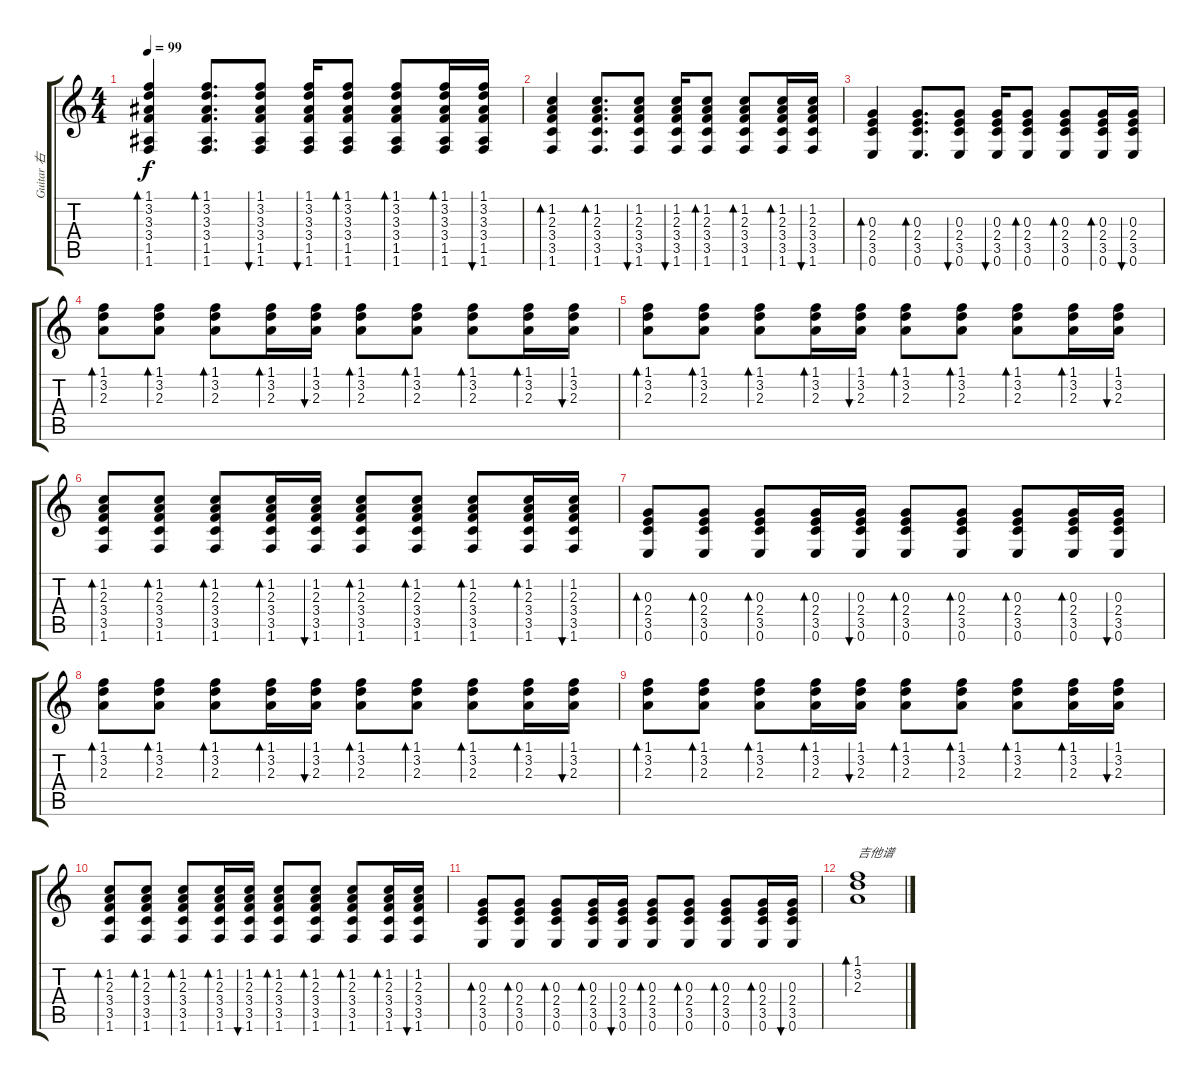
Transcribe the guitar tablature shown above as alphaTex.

\track ("Guitar 右" "Guitar 右") {instrument acousticguitarsteel}
\staff {score tabs}
\tuning (E4 B3 G3 D3 A2 E2) {hide}
\ts (4 4)
\tempo 99
\clef g2
\ks c
(1.1 3.2 3.3 3.4 1.5 1.6).4{bd 30 dy f} (1.1 3.2 3.3 3.4 1.5 1.6).8{d bd 30} (1.1 3.2 3.3 3.4 1.5 1.6).8{bu 30} (1.1 3.2 3.3 3.4 1.5 1.6).16{bu 30} (1.1 3.2 3.3 3.4 1.5 1.6).8{bd 30} (1.1 3.2 3.3 3.4 1.5 1.6).8{bd 30} (1.1 3.2 3.3 3.4 1.5 1.6).16{bd 30} (1.1 3.2 3.3 3.4 1.5 1.6).16{bu 30} |
(1.2 2.3 3.4 3.5 1.6).4{bd 30} (1.2 2.3 3.4 3.5 1.6).8{d bd 30} (1.2 2.3 3.4 3.5 1.6).8{bu 30} (1.2 2.3 3.4 3.5 1.6).16{bu 30} (1.2 2.3 3.4 3.5 1.6).8{bd 30} (1.2 2.3 3.4 3.5 1.6).8{bd 30} (1.2 2.3 3.4 3.5 1.6).16{bd 30} (1.2 2.3 3.4 3.5 1.6).16{bu 30} |
(0.3 2.4 3.5 0.6).4{bd 30} (0.3 2.4 3.5 0.6).8{d bd 30} (0.3 2.4 3.5 0.6).8{bu 30} (0.3 2.4 3.5 0.6).16{bu 30} (0.3 2.4 3.5 0.6).8{bd 30} (0.3 2.4 3.5 0.6).8{bd 30} (0.3 2.4 3.5 0.6).16{bd 30} (0.3 2.4 3.5 0.6).16{bu 30} |
(1.1 3.2 2.3).8{bd 30} (1.1 3.2 2.3).8{bd 30} (1.1 3.2 2.3).8{bd 30} (1.1 3.2 2.3).16{bd 30} (1.1 3.2 2.3).16{bu 30} (1.1 3.2 2.3).8{bd 30} (1.1 3.2 2.3).8{bd 30} (1.1 3.2 2.3).8{bd 30} (1.1 3.2 2.3).16{bd 30} (1.1 3.2 2.3).16{bu 30} |
(1.1 3.2 2.3).8{bd 30} (1.1 3.2 2.3).8{bd 30} (1.1 3.2 2.3).8{bd 30} (1.1 3.2 2.3).16{bd 30} (1.1 3.2 2.3).16{bu 30} (1.1 3.2 2.3).8{bd 30} (1.1 3.2 2.3).8{bd 30} (1.1 3.2 2.3).8{bd 30} (1.1 3.2 2.3).16{bd 30} (1.1 3.2 2.3).16{bu 30} |
(1.2 2.3 3.4 3.5 1.6).8{bd 30} (1.2 2.3 3.4 3.5 1.6).8{bd 30} (1.2 2.3 3.4 3.5 1.6).8{bd 30} (1.2 2.3 3.4 3.5 1.6).16{bd 30} (1.2 2.3 3.4 3.5 1.6).16{bu 30} (1.2 2.3 3.4 3.5 1.6).8{bd 30} (1.2 2.3 3.4 3.5 1.6).8{bd 30} (1.2 2.3 3.4 3.5 1.6).8{bd 30} (1.2 2.3 3.4 3.5 1.6).16{bd 30} (1.2 2.3 3.4 3.5 1.6).16{bu 30} |
(0.3 2.4 3.5 0.6).8{bd 30} (0.3 2.4 3.5 0.6).8{bd 30} (0.3 2.4 3.5 0.6).8{bd 30} (0.3 2.4 3.5 0.6).16{bd 30} (0.3 2.4 3.5 0.6).16{bu 30} (0.3 2.4 3.5 0.6).8{bd 30} (0.3 2.4 3.5 0.6).8{bd 30} (0.3 2.4 3.5 0.6).8{bd 30} (0.3 2.4 3.5 0.6).16{bd 30} (0.3 2.4 3.5 0.6).16{bu 30} |
(1.1 3.2 2.3).8{bd 30} (1.1 3.2 2.3).8{bd 30} (1.1 3.2 2.3).8{bd 30} (1.1 3.2 2.3).16{bd 30} (1.1 3.2 2.3).16{bu 30} (1.1 3.2 2.3).8{bd 30} (1.1 3.2 2.3).8{bd 30} (1.1 3.2 2.3).8{bd 30} (1.1 3.2 2.3).16{bd 30} (1.1 3.2 2.3).16{bu 30} |
(1.1 3.2 2.3).8{bd 30} (1.1 3.2 2.3).8{bd 30} (1.1 3.2 2.3).8{bd 30} (1.1 3.2 2.3).16{bd 30} (1.1 3.2 2.3).16{bu 30} (1.1 3.2 2.3).8{bd 30} (1.1 3.2 2.3).8{bd 30} (1.1 3.2 2.3).8{bd 30} (1.1 3.2 2.3).16{bd 30} (1.1 3.2 2.3).16{bu 30} |
(1.2 2.3 3.4 3.5 1.6).8{bd 30} (1.2 2.3 3.4 3.5 1.6).8{bd 30} (1.2 2.3 3.4 3.5 1.6).8{bd 30} (1.2 2.3 3.4 3.5 1.6).16{bd 30} (1.2 2.3 3.4 3.5 1.6).16{bu 30} (1.2 2.3 3.4 3.5 1.6).8{bd 30} (1.2 2.3 3.4 3.5 1.6).8{bd 30} (1.2 2.3 3.4 3.5 1.6).8{bd 30} (1.2 2.3 3.4 3.5 1.6).16{bd 30} (1.2 2.3 3.4 3.5 1.6).16{bu 30} |
(0.3 2.4 3.5 0.6).8{bd 30} (0.3 2.4 3.5 0.6).8{bd 30} (0.3 2.4 3.5 0.6).8{bd 30} (0.3 2.4 3.5 0.6).16{bd 30} (0.3 2.4 3.5 0.6).16{bu 30} (0.3 2.4 3.5 0.6).8{bd 30} (0.3 2.4 3.5 0.6).8{bd 30} (0.3 2.4 3.5 0.6).8{bd 30} (0.3 2.4 3.5 0.6).16{bd 30} (0.3 2.4 3.5 0.6).16{bu 30} |
(1.1 3.2 2.3).1{bd 120 txt "吉他谱"}
